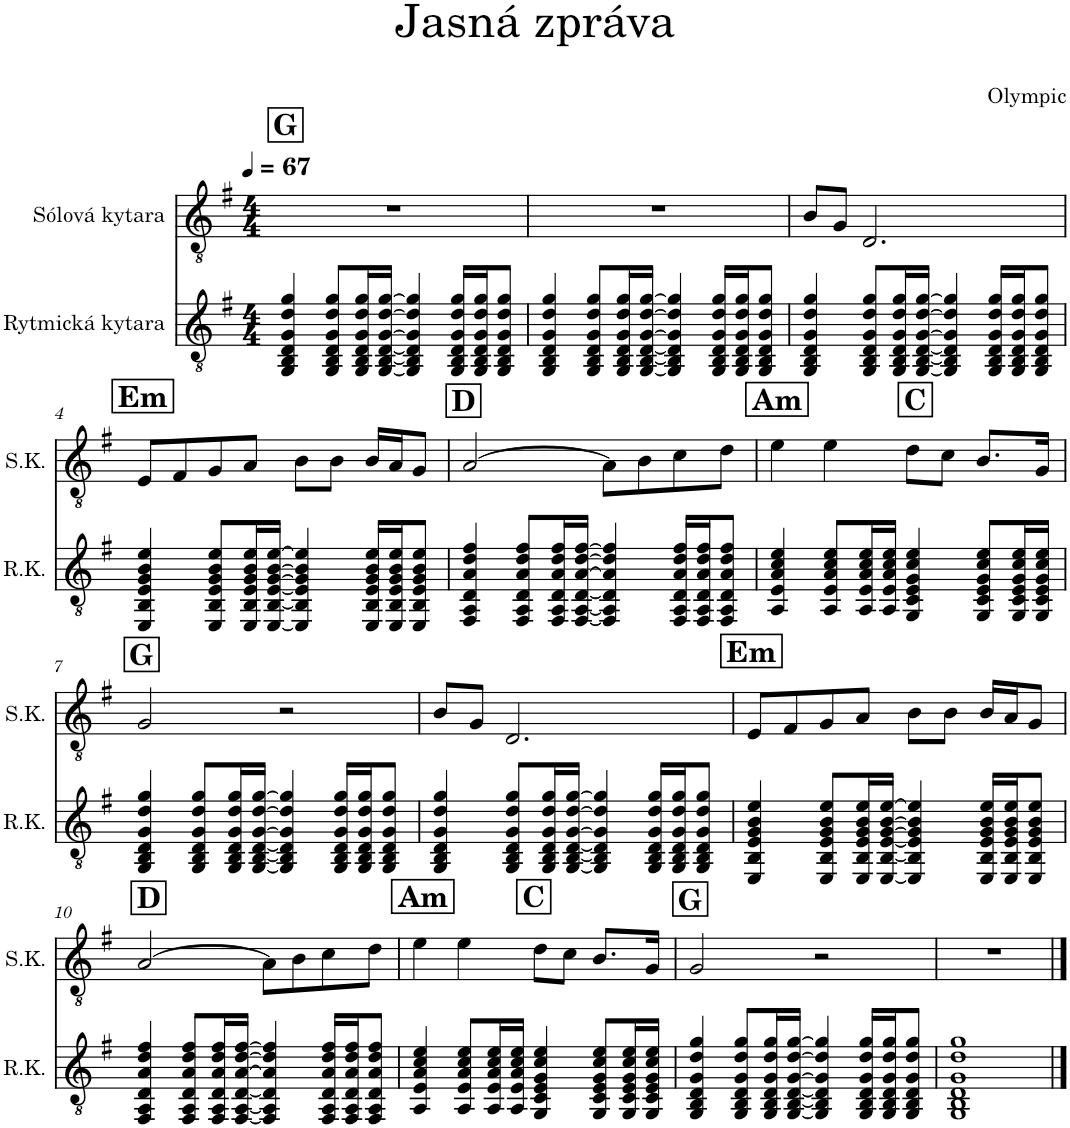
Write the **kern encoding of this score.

**kern	**kern
*part2	*part1
*staff2	*staff1
*I"Rytmická kytara	*I"Sólová kytara
*I'R.K.	*I'S.K.
*clefGv2	*clefGv2
*k[f#]	*k[f#]
*M4/4	*M4/4
*MM67	*MM67
!!LO:REH:place=s1:a:B:cj:fs=14:t=G
=1	=1
4GG/ 4BB/ 4D/ 4G/ 4d/ 4g/	1r
8GG/ 8BB/ 8D/ 8G/ 8d/ 8g/L	.
16GG/ 16BB/ 16D/ 16G/ 16d/ 16g/L	.
[16GG/ [16BB/ [16D/ [16G/ [16d/ [16g/JJ	.
4GG/] 4BB/] 4D/] 4G/] 4d/] 4g/]	.
16GG/ 16BB/ 16D/ 16G/ 16d/ 16g/LL	.
16GG/ 16BB/ 16D/ 16G/ 16d/ 16g/J	.
8GG/ 8BB/ 8D/ 8G/ 8d/ 8g/J	.
=2	=2
4GG/ 4BB/ 4D/ 4G/ 4d/ 4g/	1r
8GG/ 8BB/ 8D/ 8G/ 8d/ 8g/L	.
16GG/ 16BB/ 16D/ 16G/ 16d/ 16g/L	.
[16GG/ [16BB/ [16D/ [16G/ [16d/ [16g/JJ	.
4GG/] 4BB/] 4D/] 4G/] 4d/] 4g/]	.
16GG/ 16BB/ 16D/ 16G/ 16d/ 16g/LL	.
16GG/ 16BB/ 16D/ 16G/ 16d/ 16g/J	.
8GG/ 8BB/ 8D/ 8G/ 8d/ 8g/J	.
=3	=3
4GG/ 4BB/ 4D/ 4G/ 4d/ 4g/	8B/L
.	8G/J
8GG/ 8BB/ 8D/ 8G/ 8d/ 8g/L	2.D/
16GG/ 16BB/ 16D/ 16G/ 16d/ 16g/L	.
[16GG/ [16BB/ [16D/ [16G/ [16d/ [16g/JJ	.
4GG/] 4BB/] 4D/] 4G/] 4d/] 4g/]	.
16GG/ 16BB/ 16D/ 16G/ 16d/ 16g/LL	.
16GG/ 16BB/ 16D/ 16G/ 16d/ 16g/J	.
8GG/ 8BB/ 8D/ 8G/ 8d/ 8g/J	.
!!LO:LB:g=z
!!LO:REH:place=s1:a:B:cj:fs=14:t=Em
=4	=4
4EE/ 4BB/ 4E/ 4G/ 4B/ 4e/	8E/L
.	8F#/
8EE/ 8BB/ 8E/ 8G/ 8B/ 8e/L	8G/
16EE/ 16BB/ 16E/ 16G/ 16B/ 16e/L	8A/J
[16EE/ [16BB/ [16E/ [16G/ [16B/ [16e/JJ	.
4EE/] 4BB/] 4E/] 4G/] 4B/] 4e/]	8B\L
.	8B\J
16EE/ 16BB/ 16E/ 16G/ 16B/ 16e/LL	16B/LL
16EE/ 16BB/ 16E/ 16G/ 16B/ 16e/J	16A/J
8EE/ 8BB/ 8E/ 8G/ 8B/ 8e/J	8G/J
!!LO:REH:place=s1:a:B:cj:fs=14:t=D
=5	=5
4FF#/ 4AA/ 4D/ 4A/ 4d/ 4f#/	[2A/
8FF#/ 8AA/ 8D/ 8A/ 8d/ 8f#/L	.
16FF#/ 16AA/ 16D/ 16A/ 16d/ 16f#/L	.
[16FF#/ [16AA/ [16D/ [16A/ [16d/ [16f#/JJ	.
4FF#/] 4AA/] 4D/] 4A/] 4d/] 4f#/]	8A\L]
.	8B\
16FF#/ 16AA/ 16D/ 16A/ 16d/ 16f#/LL	8c\
16FF#/ 16AA/ 16D/ 16A/ 16d/ 16f#/J	.
8FF#/ 8AA/ 8D/ 8A/ 8d/ 8f#/J	8d\J
!!LO:REH:place=s1:a:B:cj:fs=14:t=C:qo=2
!!LO:REH:place=s1:a:B:cj:fs=14:t=Am
=6	=6
4AA/ 4E/ 4A/ 4c/ 4e/	4e\
8AA/ 8E/ 8A/ 8c/ 8e/L	4e\
16AA/ 16E/ 16A/ 16c/ 16e/L	.
16AA/ 16E/ 16A/ 16c/ 16e/JJ	.
4GG/ 4C/ 4E/ 4G/ 4c/ 4e/	8d\L
.	8c\J
8GG/ 8C/ 8E/ 8G/ 8c/ 8e/L	8.B/L
16GG/ 16C/ 16E/ 16G/ 16c/ 16e/L	.
16GG/ 16C/ 16E/ 16G/ 16c/ 16e/JJ	16G/Jk
!!LO:LB:g=z
!!LO:REH:place=s1:a:B:cj:fs=14:t=G
=7	=7
4GG/ 4BB/ 4D/ 4G/ 4d/ 4g/	2G/
8GG/ 8BB/ 8D/ 8G/ 8d/ 8g/L	.
16GG/ 16BB/ 16D/ 16G/ 16d/ 16g/L	.
[16GG/ [16BB/ [16D/ [16G/ [16d/ [16g/JJ	.
4GG/] 4BB/] 4D/] 4G/] 4d/] 4g/]	2r
16GG/ 16BB/ 16D/ 16G/ 16d/ 16g/LL	.
16GG/ 16BB/ 16D/ 16G/ 16d/ 16g/J	.
8GG/ 8BB/ 8D/ 8G/ 8d/ 8g/J	.
=8	=8
4GG/ 4BB/ 4D/ 4G/ 4d/ 4g/	8B/L
.	8G/J
8GG/ 8BB/ 8D/ 8G/ 8d/ 8g/L	2.D/
16GG/ 16BB/ 16D/ 16G/ 16d/ 16g/L	.
[16GG/ [16BB/ [16D/ [16G/ [16d/ [16g/JJ	.
4GG/] 4BB/] 4D/] 4G/] 4d/] 4g/]	.
16GG/ 16BB/ 16D/ 16G/ 16d/ 16g/LL	.
16GG/ 16BB/ 16D/ 16G/ 16d/ 16g/J	.
8GG/ 8BB/ 8D/ 8G/ 8d/ 8g/J	.
!!LO:REH:place=s1:a:B:cj:fs=14:t=Em
=9	=9
4EE/ 4BB/ 4E/ 4G/ 4B/ 4e/	8E/L
.	8F#/
8EE/ 8BB/ 8E/ 8G/ 8B/ 8e/L	8G/
16EE/ 16BB/ 16E/ 16G/ 16B/ 16e/L	8A/J
[16EE/ [16BB/ [16E/ [16G/ [16B/ [16e/JJ	.
4EE/] 4BB/] 4E/] 4G/] 4B/] 4e/]	8B\L
.	8B\J
16EE/ 16BB/ 16E/ 16G/ 16B/ 16e/LL	16B/LL
16EE/ 16BB/ 16E/ 16G/ 16B/ 16e/J	16A/J
8EE/ 8BB/ 8E/ 8G/ 8B/ 8e/J	8G/J
!!LO:LB:g=z
!!LO:REH:place=s1:a:B:cj:fs=14:t=D
=10	=10
4FF#/ 4AA/ 4D/ 4A/ 4d/ 4f#/	[2A/
8FF#/ 8AA/ 8D/ 8A/ 8d/ 8f#/L	.
16FF#/ 16AA/ 16D/ 16A/ 16d/ 16f#/L	.
[16FF#/ [16AA/ [16D/ [16A/ [16d/ [16f#/JJ	.
4FF#/] 4AA/] 4D/] 4A/] 4d/] 4f#/]	8A\L]
.	8B\
16FF#/ 16AA/ 16D/ 16A/ 16d/ 16f#/LL	8c\
16FF#/ 16AA/ 16D/ 16A/ 16d/ 16f#/J	.
8FF#/ 8AA/ 8D/ 8A/ 8d/ 8f#/J	8d\J
!!LO:REH:place=s1:a:B:cj:fs=14:t=C:qo=2
!!LO:REH:place=s1:a:B:cj:fs=14:t=Am
=11	=11
4AA/ 4E/ 4A/ 4c/ 4e/	4e\
8AA/ 8E/ 8A/ 8c/ 8e/L	4e\
16AA/ 16E/ 16A/ 16c/ 16e/L	.
16AA/ 16E/ 16A/ 16c/ 16e/JJ	.
4GG/ 4C/ 4E/ 4G/ 4c/ 4e/	8d\L
.	8c\J
8GG/ 8C/ 8E/ 8G/ 8c/ 8e/L	8.B/L
16GG/ 16C/ 16E/ 16G/ 16c/ 16e/L	.
16GG/ 16C/ 16E/ 16G/ 16c/ 16e/JJ	16G/Jk
!!LO:REH:place=s1:a:B:cj:fs=14:t=G
=12	=12
4GG/ 4BB/ 4D/ 4G/ 4d/ 4g/	2G/
8GG/ 8BB/ 8D/ 8G/ 8d/ 8g/L	.
16GG/ 16BB/ 16D/ 16G/ 16d/ 16g/L	.
[16GG/ [16BB/ [16D/ [16G/ [16d/ [16g/JJ	.
4GG/] 4BB/] 4D/] 4G/] 4d/] 4g/]	2r
16GG/ 16BB/ 16D/ 16G/ 16d/ 16g/LL	.
16GG/ 16BB/ 16D/ 16G/ 16d/ 16g/J	.
8GG/ 8BB/ 8D/ 8G/ 8d/ 8g/J	.
=13	=13
1GG 1BB 1D 1G 1d 1g	1r
==	==
*-	*-
